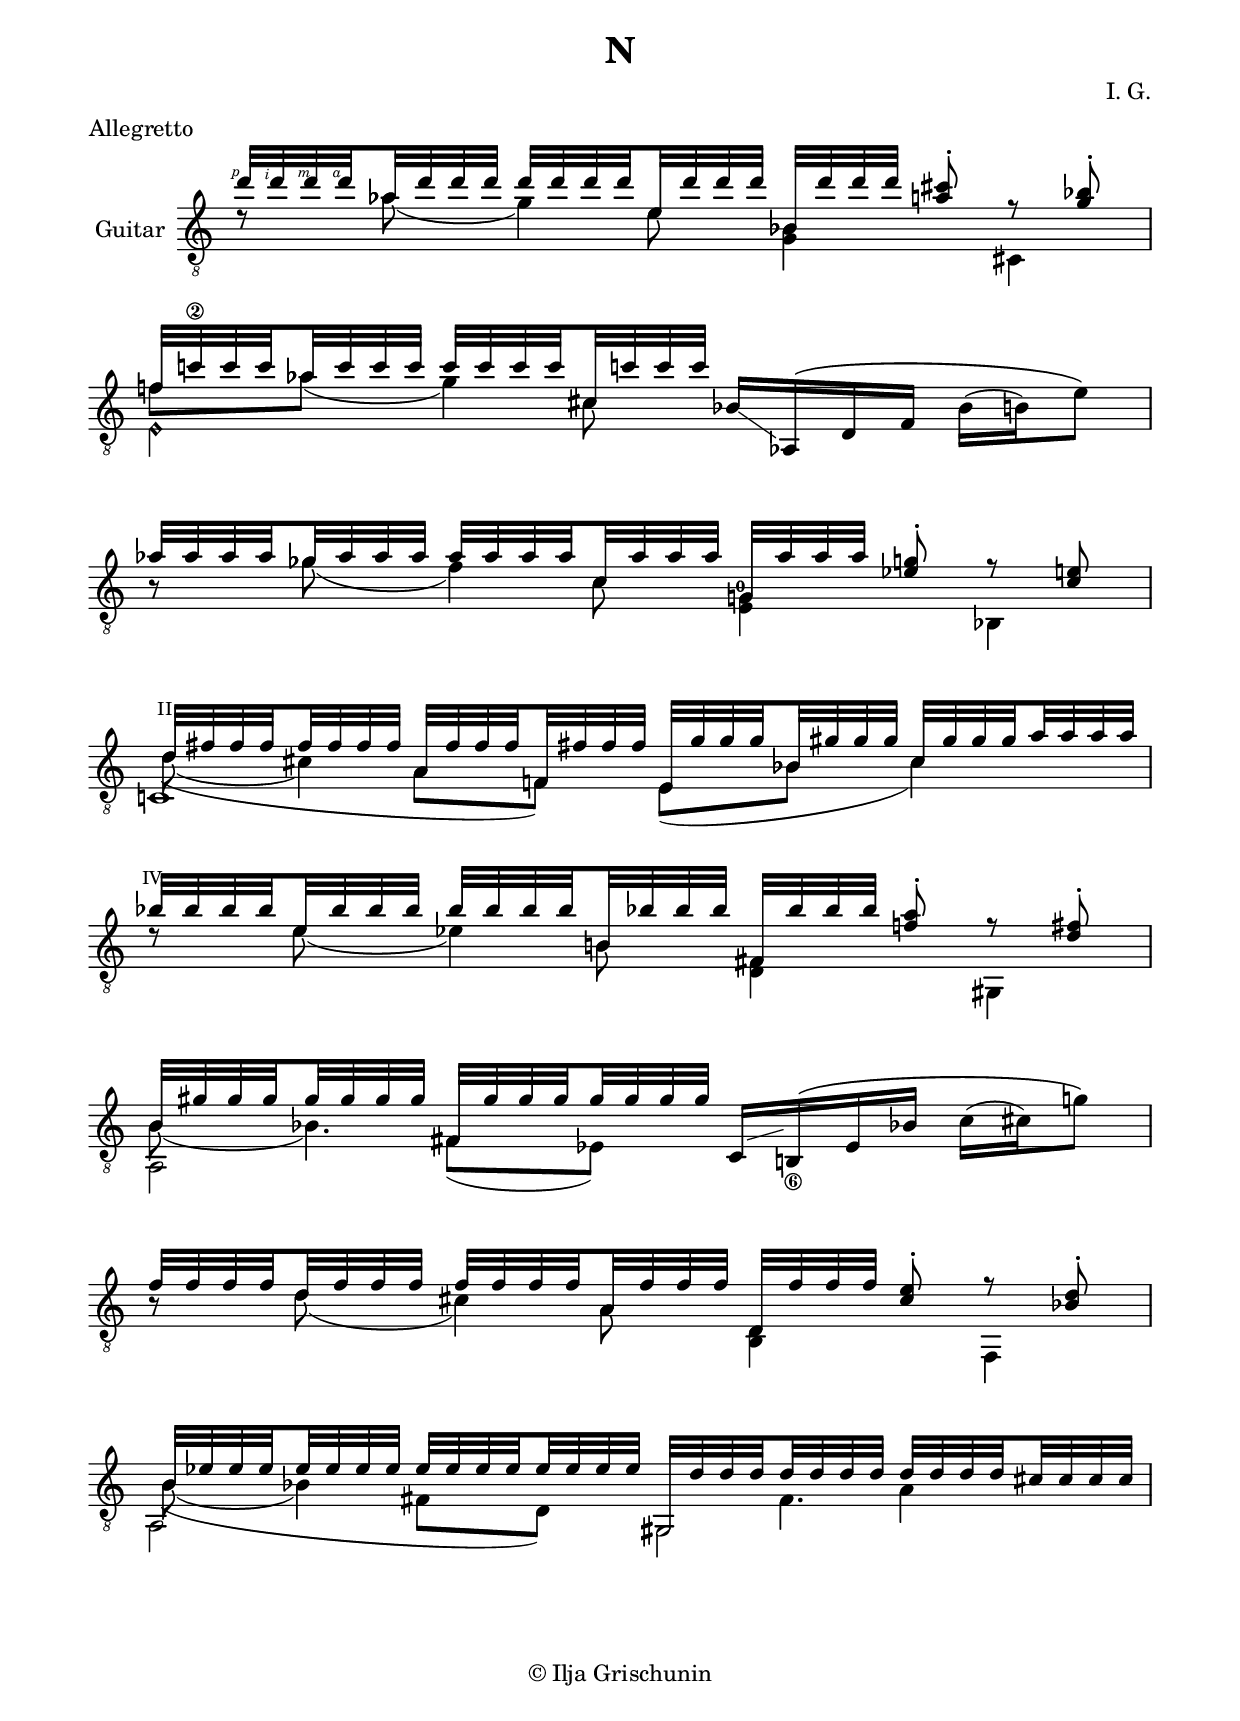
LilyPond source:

\version "2.19.15"

\language "deutsch"

\header {
  title = "N"
  meter = "Allegretto"
  composer = "I. G."
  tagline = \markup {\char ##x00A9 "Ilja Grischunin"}
}

\paper {
  #(set-paper-size "a4")
  top-markup-spacing.basic-distance = 5
  markup-system-spacing.basic-distance = 15
  top-system-spacing.basic-distance = 20
  system-system-spacing.basic-distance = 20
  score-system-spacing.basic-distance = 20
  last-bottom-spacing.basic-distance = 25

  %two-sided = ##t
  %inner-margin = 25
  %outer-margin = 15
  left-margin = 15
  right-margin = 15
}

\layout {
  \context {
    \Voice
    \override Glissando.thickness = #1.5
    \override Glissando.gap = #0.1
  }
  \context {
    \Score
    \remove "Bar_number_engraver"
  }
}
%%%%%%%%%%%%%%%%%%%%%%%%%%%%%%%%%%%%%%
#(define RH rightHandFinger)

xLV = #(define-music-function (parser location further) (number?) #{
  \once \override LaissezVibrerTie.X-extent = #'(0 . 0)
  \once \override LaissezVibrerTie.details.note-head-gap = #(/
                                                             further -2)
  \once \override LaissezVibrerTie.extra-offset = #(cons (/
                                                          further 2) 0)
         #})

stringNumberSpanner =
#(define-music-function (parser location StringNumber) (string?)
   #{
     \override TextSpanner.font-size = #-5
     \override TextSpanner.dash-fraction = #0.3
     \override TextSpanner.dash-period = #1.5
     \override TextSpanner.bound-details.right.arrow = ##t
     \override TextSpanner.arrow-width = #0.2
     \override TextSpanner.arrow-length = #0.7
     \override TextSpanner.bound-details.left.stencil-align-dir-y = #CENTER
     \override TextSpanner.bound-details.left.text = \markup { \circle \number #StringNumber }
   #})

stringNumSpan =
#(define-music-function (parser location StringNumber) (string?)
   #{
     \override TextSpanner.font-size = #-5
     \override TextSpanner.dash-fraction = #0.3
     \override TextSpanner.dash-period = #1.5
     %\override TextSpanner.bound-details.right.arrow = ##t
     %\override TextSpanner.arrow-width = #0.2
     %\override TextSpanner.arrow-length = #0.7
     \override TextSpanner.bound-details.left.stencil-align-dir-y = #CENTER
     \override TextSpanner.bound-details.left.text = \markup { \circle \number #StringNumber }
   #})

%%%%%%%%%%%%%%%%%%%%%%%%%%%%%%%%%%%%%%

global = {
  %\key d \major
  \time 4/4
  \override Staff.TimeSignature.stencil = ##f
}

ossia = \relative {
  \set Staff.fontSize = #-3
  \override Staff.StaffSymbol.staff-space = #(magstep -3)
  \override Staff.StaffSymbol.thickness = #(magstep -3)
  \global
  d''2~ d8 cis-. r   b-. c!2 r as~ as8 g-. r e fis2 r
  b~    b8   a-. r fis-. as2 r f~   f8 e-. r d  es2 r
  %a8 c-. r es h2~ h8
}

classicalGuitar = \relative {
  \global
  <<
    {
      \set subdivideBeams = ##t
      \set baseMoment = #(ly:make-moment 1/8)
      \set beatStructure = #'(2 2 2 2)
      \override StrokeFinger.extra-offset = #'(-2.3 . 0.8)
      d''32\RH #1 d\RH #2 d\RH #3 d\RH #4 as d d d d d d d e, d' d d
      b, d' d d <a cis>8-.\noBeam r <g b>-.
    }
    \\
    {
      d8\rest as'( g4) <g, b>4 cis,
    }
    \\
    {
      \voiceTwo
      s4. e'8 s2
    }
  >>
  <<
    {
      f!32 c'!\2 c c as c c c c c c c cis, c'! c c
    }
    \\
    {
      f,8 as( g4)
    }
    \\
    {
      \voiceTwo
      s4. cis,8
    }
    \\
    {
      \voiceTwo
      e,4\harmonic s
    }
  >>
  b'16-\markup {
    \postscript #"1.2 2.2 moveto 3.6 -2.5 rlineto stroke"
  } as,\( d f b( h) e8\)
  <<
    {
      \set subdivideBeams = ##t
      \set baseMoment = #(ly:make-moment 1/8)
      \set beatStructure = #'(2 2 2 2)
      as32 as as as ges as as as as as as as c, as' as as
      g, as' as as <es g>8-.\noBeam r <c e>
    }
    \\
    {
      h8\rest ges'( f4)
      \once\override Fingering.extra-offset = #'(-0.5 . -3)
      <e, g!-0>4 b
    }
    \\
    {
      \voiceTwo
      s4. c'8 s2
    }
  >>
  <<
    {
      \override TextScript.font-size = -2
      \once\override TextScript.extra-offset = #'(-0.5 . -1.5)
      d32^"II" fis fis fis fis fis fis fis
      a, fis' fis fis f,! fis'! fis fis
      e, g' g g b, gis' gis gis cis, gis' gis gis a a a a
    }
    \\
    {
      d,8( cis4) s8
    }
    \\
    {
      \voiceTwo
      \hideNotes
      \shape #'((0.8 . 0.3) (0 . 0) (0 . 0) (0 . 0)) Slur
      d4(\unHideNotes a8 f) e( b' cis4)
    }
    \\
    {
      \voiceTwo
      c,!1
    }
  >>
  <<
    {
      \once\override TextScript.extra-offset = #'(-0.7 . -1.5)
      b''32^"IV" b b b e, b' b b b b b b h,! b'! b b
      fis, b' b b <f! a>8-.\noBeam r <d fis>-.
    }
    \\
    {
      d8\rest e( es4) <d, fis> gis,
    }
    \\
    {
      \voiceTwo
      s4. h'8 s2
    }
  >>
  <<
    {
      h32 gis' gis gis gis gis gis gis fis, gis' gis gis gis gis gis gis
    }
    \\
    {
      h,8( b4.)
    }
    \\
    {
      \voiceTwo
      s4 fis8( es)
    }
    \\
    {
      \voiceTwo
      a,2
    }
  >>
  c16-\markup {
    \postscript #"1.7 1.2 moveto 3.5 1 rlineto stroke"
  } h!_\6\( es b'! c( cis) g'8\)
  \break
  <<
    {
      \set subdivideBeams = ##t
      \set baseMoment = #(ly:make-moment 1/8)
      \set beatStructure = #'(2 2 2 2)
      f32 f f f d f f f f f f f a, f' f f
      d, f' f f <cis e>8-.\noBeam r <b d>-.
    }
    \\
    {
      h8\rest d( cis4) <h, d> f
    }
    \\
    {
      \voiceTwo
      s4. a'8 s2
    }
  >>
  \mergeDifferentlyHeadedOn
  <<
    {
      h32 es es es es es es es es es es es es es es es
      gis,, d'' d d d d d d d d d d cis cis cis cis
    }
    \\
    {
      h8( b4) s8 s4 a
    }
    \\
    {
      \voiceTwo
      \hideNotes
      \shape #'((0.8 . 0.5) (0 . 0) (0 . 0) (0 . 0)) Slur
      h4(\unHideNotes fis8 d) s8 fis4.
    }
    \\
    {
      \voiceTwo
      a,2 gis
    }
  >>
}

%%%%%%%%%%%%%%%%%%%%%%%%%%%%%%%%%%%%%%
\score {
  \new StaffGroup<<

    %\new Staff \ossia

    \new Staff \with {
      instrumentName = "Guitar"
    }
    {
      \clef "treble_8" \classicalGuitar
    }

  >>
}
